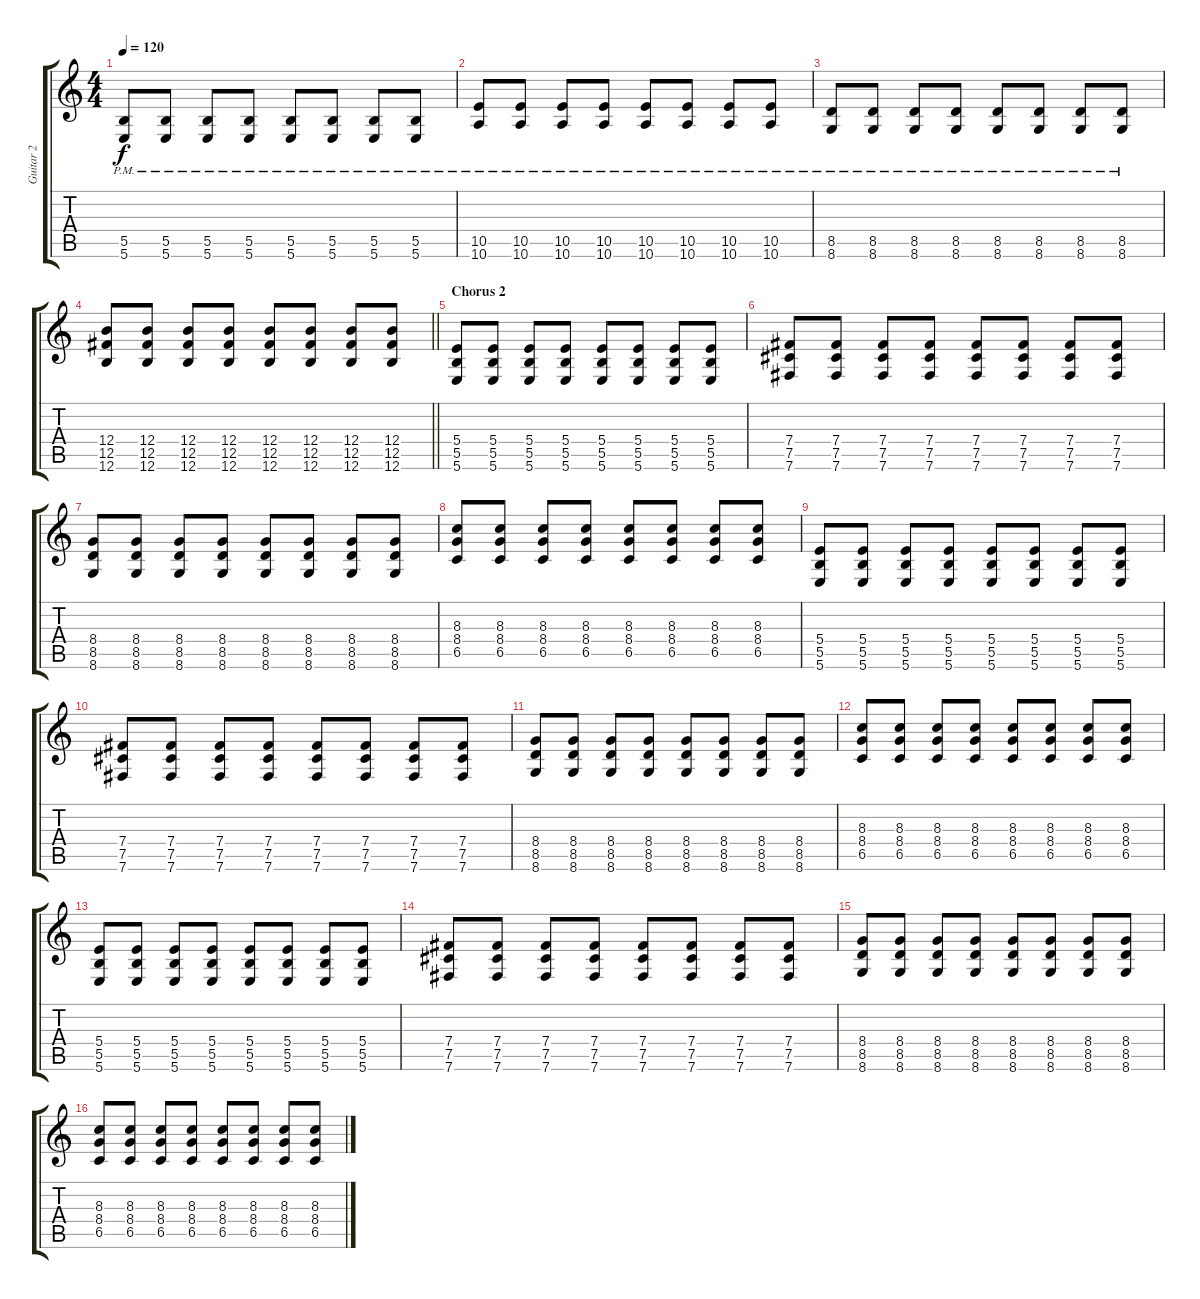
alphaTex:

\track ("Guitar 2" "Guitar 2") {instrument overdrivenguitar}
\staff {score tabs}
\tuning (Db4 Ab3 E3 B2 Gb2 B1) {hide}
\ts (4 4)
\tempo 120
\clef g2
\ks c
(5.5{pm} 5.6{pm}).8{dy f} (5.5{pm} 5.6{pm}).8 (5.5{pm} 5.6{pm}).8 (5.5{pm} 5.6{pm}).8 (5.5{pm} 5.6{pm}).8 (5.5{pm} 5.6{pm}).8 (5.5{pm} 5.6{pm}).8 (5.5{pm} 5.6{pm}).8 |
(10.5{pm} 10.6{pm}).8 (10.5{pm} 10.6{pm}).8 (10.5{pm} 10.6{pm}).8 (10.5{pm} 10.6{pm}).8 (10.5{pm} 10.6{pm}).8 (10.5{pm} 10.6{pm}).8 (10.5{pm} 10.6{pm}).8 (10.5{pm} 10.6{pm}).8 |
(8.5{pm} 8.6{pm}).8 (8.5{pm} 8.6{pm}).8 (8.5{pm} 8.6{pm}).8 (8.5{pm} 8.6{pm}).8 (8.5{pm} 8.6{pm}).8 (8.5{pm} 8.6{pm}).8 (8.5{pm} 8.6{pm}).8 (8.5{pm} 8.6{pm}).8 |
\barLineRight lightlight
(12.4 12.5 12.6).8 (12.4 12.5 12.6).8 (12.4 12.5 12.6).8 (12.4 12.5 12.6).8 (12.4 12.5 12.6).8 (12.4 12.5 12.6).8 (12.4 12.5 12.6).8 (12.4 12.5 12.6).8 |
\section ("" "Chorus 2")
(5.4 5.5 5.6).8 (5.4 5.5 5.6).8 (5.4 5.5 5.6).8 (5.4 5.5 5.6).8 (5.4 5.5 5.6).8 (5.4 5.5 5.6).8 (5.4 5.5 5.6).8 (5.4 5.5 5.6).8 |
(7.4 7.5 7.6).8 (7.4 7.5 7.6).8 (7.4 7.5 7.6).8 (7.4 7.5 7.6).8 (7.4 7.5 7.6).8 (7.4 7.5 7.6).8 (7.4 7.5 7.6).8 (7.4 7.5 7.6).8 |
(8.4 8.5 8.6).8 (8.4 8.5 8.6).8 (8.4 8.5 8.6).8 (8.4 8.5 8.6).8 (8.4 8.5 8.6).8 (8.4 8.5 8.6).8 (8.4 8.5 8.6).8 (8.4 8.5 8.6).8 |
(8.3 8.4 6.5).8 (8.3 8.4 6.5).8 (8.3 8.4 6.5).8 (8.3 8.4 6.5).8 (8.3 8.4 6.5).8 (8.3 8.4 6.5).8 (8.3 8.4 6.5).8 (8.3 8.4 6.5).8 |
(5.4 5.5 5.6).8 (5.4 5.5 5.6).8 (5.4 5.5 5.6).8 (5.4 5.5 5.6).8 (5.4 5.5 5.6).8 (5.4 5.5 5.6).8 (5.4 5.5 5.6).8 (5.4 5.5 5.6).8 |
(7.4 7.5 7.6).8 (7.4 7.5 7.6).8 (7.4 7.5 7.6).8 (7.4 7.5 7.6).8 (7.4 7.5 7.6).8 (7.4 7.5 7.6).8 (7.4 7.5 7.6).8 (7.4 7.5 7.6).8 |
(8.4 8.5 8.6).8 (8.4 8.5 8.6).8 (8.4 8.5 8.6).8 (8.4 8.5 8.6).8 (8.4 8.5 8.6).8 (8.4 8.5 8.6).8 (8.4 8.5 8.6).8 (8.4 8.5 8.6).8 |
(8.3 8.4 6.5).8 (8.3 8.4 6.5).8 (8.3 8.4 6.5).8 (8.3 8.4 6.5).8 (8.3 8.4 6.5).8 (8.3 8.4 6.5).8 (8.3 8.4 6.5).8 (8.3 8.4 6.5).8 |
(5.4 5.5 5.6).8 (5.4 5.5 5.6).8 (5.4 5.5 5.6).8 (5.4 5.5 5.6).8 (5.4 5.5 5.6).8 (5.4 5.5 5.6).8 (5.4 5.5 5.6).8 (5.4 5.5 5.6).8 |
(7.4 7.5 7.6).8 (7.4 7.5 7.6).8 (7.4 7.5 7.6).8 (7.4 7.5 7.6).8 (7.4 7.5 7.6).8 (7.4 7.5 7.6).8 (7.4 7.5 7.6).8 (7.4 7.5 7.6).8 |
(8.4 8.5 8.6).8 (8.4 8.5 8.6).8 (8.4 8.5 8.6).8 (8.4 8.5 8.6).8 (8.4 8.5 8.6).8 (8.4 8.5 8.6).8 (8.4 8.5 8.6).8 (8.4 8.5 8.6).8 |
(8.3 8.4 6.5).8 (8.3 8.4 6.5).8 (8.3 8.4 6.5).8 (8.3 8.4 6.5).8 (8.3 8.4 6.5).8 (8.3 8.4 6.5).8 (8.3 8.4 6.5).8 (8.3 8.4 6.5).8
